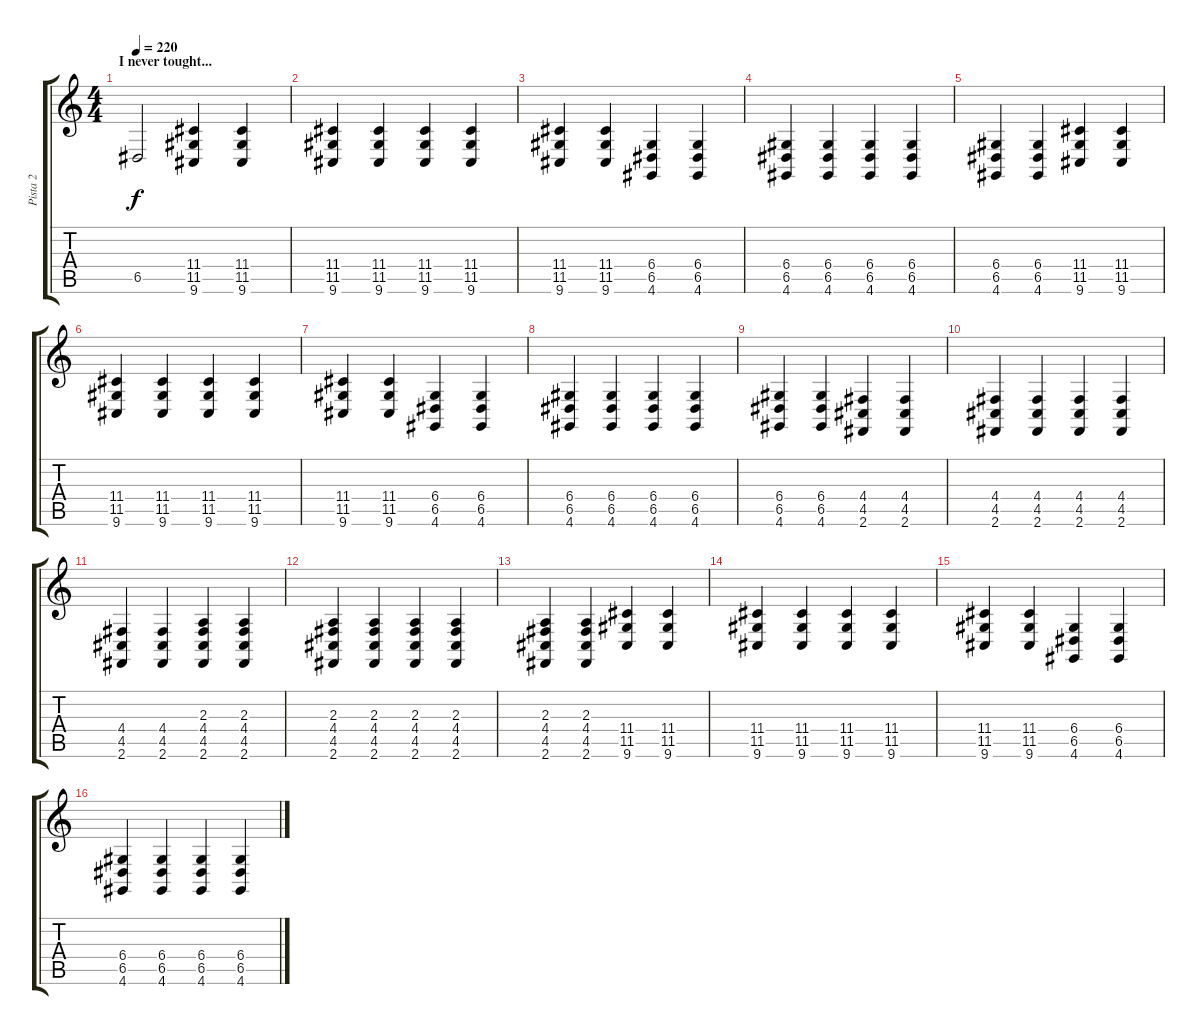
\track ("Pista 2" "Pista 2") {instrument acousticgrandpiano}
\staff {score tabs}
\tuning (E4 B3 G3 D3 A2 E2) {hide}
\ts (4 4)
\section ("" "I never tought...")
\tempo 220
\clef g2
\ks c
6.5{t}.2{dy f} (11.4 11.5 9.6).4 (11.4 11.5 9.6).4 |
(11.4 11.5 9.6).4 (11.4 11.5 9.6).4 (11.4 11.5 9.6).4 (11.4 11.5 9.6).4 |
(11.4 11.5 9.6).4 (11.4 11.5 9.6).4 (6.4 6.5 4.6).4 (6.4 6.5 4.6).4 |
(6.4 6.5 4.6).4 (6.4 6.5 4.6).4 (6.4 6.5 4.6).4 (6.4 6.5 4.6).4 |
(6.4 6.5 4.6).4 (6.4 6.5 4.6).4 (11.4 11.5 9.6).4 (11.4 11.5 9.6).4 |
(11.4 11.5 9.6).4 (11.4 11.5 9.6).4 (11.4 11.5 9.6).4 (11.4 11.5 9.6).4 |
(11.4 11.5 9.6).4 (11.4 11.5 9.6).4 (6.4 6.5 4.6).4 (6.4 6.5 4.6).4 |
(6.4 6.5 4.6).4 (6.4 6.5 4.6).4 (6.4 6.5 4.6).4 (6.4 6.5 4.6).4 |
(6.4 6.5 4.6).4 (6.4 6.5 4.6).4 (4.4 4.5 2.6).4 (4.4 4.5 2.6).4 |
(4.4 4.5 2.6).4 (4.4 4.5 2.6).4 (4.4 4.5 2.6).4 (4.4 4.5 2.6).4 |
(4.4 4.5 2.6).4 (4.4 4.5 2.6).4 (2.3 4.4 4.5 2.6).4 (2.3 4.4 4.5 2.6).4 |
(2.3 4.4 4.5 2.6).4 (2.3 4.4 4.5 2.6).4 (2.3 4.4 4.5 2.6).4 (2.3 4.4 4.5 2.6).4 |
(2.3 4.4 4.5 2.6).4 (2.3 4.4 4.5 2.6).4 (11.4 11.5 9.6).4 (11.4 11.5 9.6).4 |
(11.4 11.5 9.6).4 (11.4 11.5 9.6).4 (11.4 11.5 9.6).4 (11.4 11.5 9.6).4 |
(11.4 11.5 9.6).4 (11.4 11.5 9.6).4 (6.4 6.5 4.6).4 (6.4 6.5 4.6).4 |
(6.4 6.5 4.6).4 (6.4 6.5 4.6).4 (6.4 6.5 4.6).4 (6.4 6.5 4.6).4
